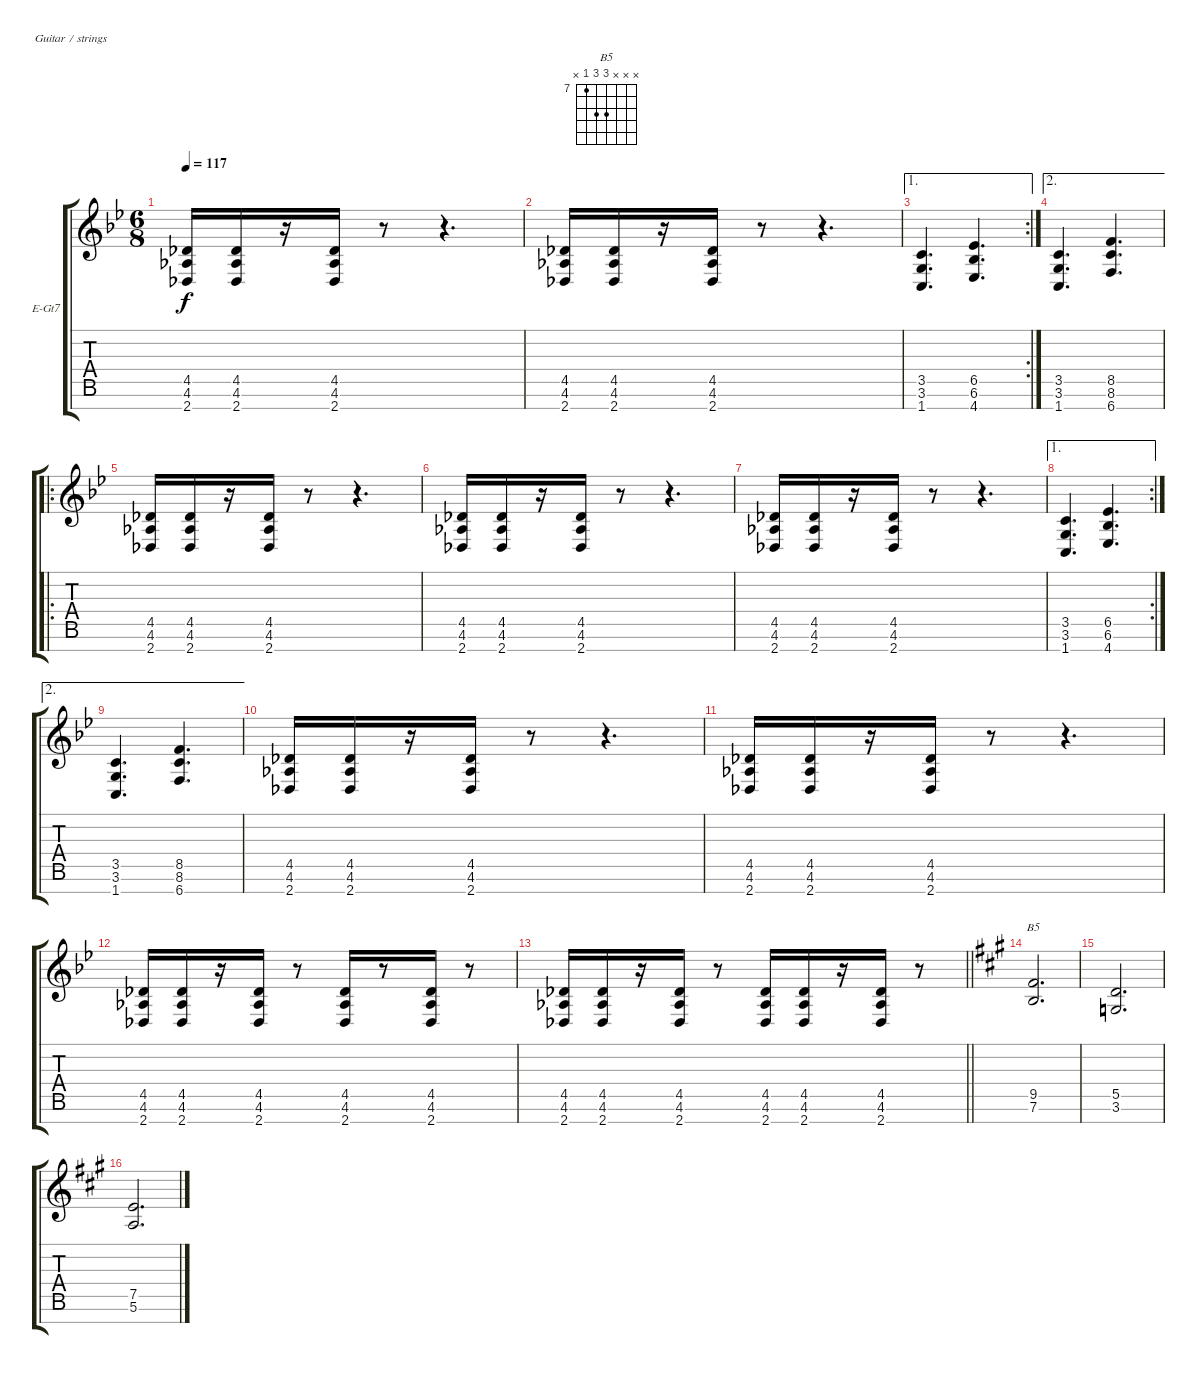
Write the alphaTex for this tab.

\bracketExtendMode groupsimilarinstruments
\firstSystemTrackNameOrientation horizontal
\otherSystemsTrackNameOrientation horizontal
\track ("Lead / Rhythm Guitar 2" "E-Gt7") {instrument distortionguitar}
\staff {score tabs}
\tuning (E4 B3 G3 D3 A2 E2 B1)
\chord ("B5" x x x 9 9 7 x) {firstfret 7}
\ts (6 8)
\tempo 117
\clef g2
\ks bb
(4.5 4.6 2.7).16{dy f} (4.5 4.6 2.7).16 r.16 (4.5 4.6 2.7).16 r.8 r.4{d} |
(4.5 4.6 2.7).16 (4.5 4.6 2.7).16 r.16 (4.5 4.6 2.7).16 r.8 r.4{d} |
\ae 1
\rc 2
(3.5 3.6 1.7).4{d} (6.5 6.6 4.7).4{d} |
\ae 2
(3.5 3.6 1.7).4{d} (8.5 8.6 6.7).4{d} |
\ro
(4.5 4.6 2.7).16 (4.5 4.6 2.7).16 r.16 (4.5 4.6 2.7).16 r.8 r.4{d} |
(4.5 4.6 2.7).16 (4.5 4.6 2.7).16 r.16 (4.5 4.6 2.7).16 r.8 r.4{d} |
(4.5 4.6 2.7).16 (4.5 4.6 2.7).16 r.16 (4.5 4.6 2.7).16 r.8 r.4{d} |
\ae 1
\rc 2
(3.5 3.6 1.7).4{d} (6.5 6.6 4.7).4{d} |
\ae 2
(3.5 3.6 1.7).4{d} (8.5 8.6 6.7).4{d} |
(4.5 4.6 2.7).16 (4.5 4.6 2.7).16 r.16 (4.5 4.6 2.7).16 r.8 r.4{d} |
(4.5 4.6 2.7).16 (4.5 4.6 2.7).16 r.16 (4.5 4.6 2.7).16 r.8 r.4{d} |
(4.5 4.6 2.7).16 (4.5 4.6 2.7).16 r.16 (4.5 4.6 2.7).16 r.8 (4.5 4.6 2.7).16 r.8 (4.5 4.6 2.7).16 r.8 |
\barLineRight lightlight
(4.5 4.6 2.7).16 (4.5 4.6 2.7).16 r.16 (4.5 4.6 2.7).16 r.8 (4.5 4.6 2.7).16 (4.5 4.6 2.7).16 r.16 (4.5 4.6 2.7).16 r.8 |
\ks a
(9.5 7.6).2{d ch "B5"} |
(5.5 3.6).2{d} |
(7.5 5.6).2{d}
